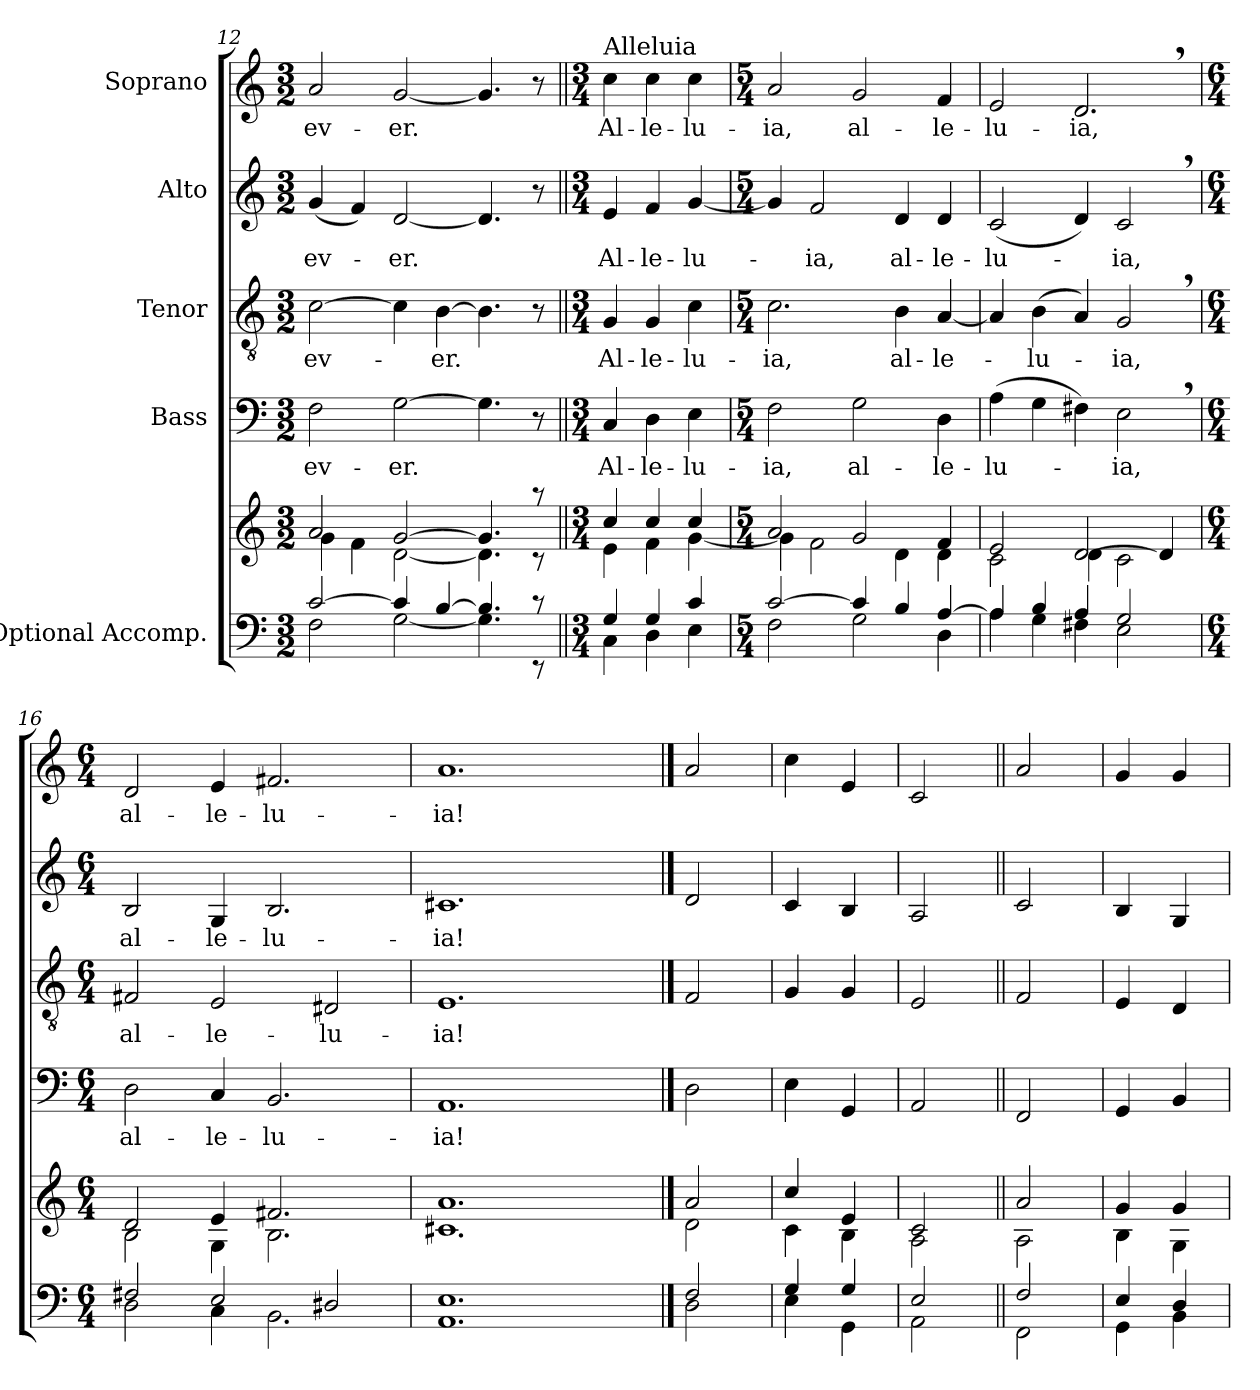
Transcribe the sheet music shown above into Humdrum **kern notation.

**kern	**kern	**kern	**text	**kern	**text	**kern	**text	**kern	**text
*part5	*part5	*part4	*part4	*part3	*part3	*part2	*part2	*part1	*part1
*staff6	*staff5	*staff4	*staff4	*staff3	*staff3	*staff2	*staff2	*staff1	*staff1
*I"Optional Accomp.	*	*I"Bass	*	*I"Tenor	*	*I"Alto	*	*I"Soprano	*
*clefF4	*clefG2	*clefF4	*	*clefGv2	*	*clefG2	*	*clefG2	*
*k[]	*k[]	*k[]	*	*k[]	*	*k[]	*	*k[]	*
*C:	*C:	*C:	*	*C:	*	*C:	*	*C:	*
*M3/2	*M3/2	*M3/2	*	*M3/2	*	*M3/2	*	*M3/2	*
=12	=12	=12	=12	=12	=12	=12	=12	=12	=12
*^	*^	*	*	*	*	*	*	*	*
!	!	!	!	!	!LO:LY:b	!	!LO:LY:b	!	!LO:LY:b	!	!LO:LY:b
[>2c/	2F\	2a/	4g\	2F\	-ev-	[2c\	-ev-	(4g/	-ev-	2a/	-ev-
.	.	.	4f\	.	.	.	.	4f/)	.	.	.
!	!	!	!	!	!LO:LY:b	!	!	!	!LO:LY:b	!	!LO:LY:b
4c/]	[<2G\	[>2g/	[<2d\	[2G\	-er.	4c\]	.	[2d/	-er.	[2g/	-er.
!	!	!	!	!	!	!	!LO:LY:b	!	!	!	!
[>4B/	.	.	.	.	.	[4B\	-er.	.	.	.	.
4.B/]	4.G\]	4.g/]	4.d\]	4.G\]	.	4.B\]	.	4.d/]	.	4.g/]	.
8rc	8rEE	8raa	8rc	8r	.	8r	.	8r	.	8r	.
!!LO:LB:g=z
=13||	=13||	=13||	=13||	=13||	=13||	=13||	=13||	=13||	=13||	=13||	=13||
*M3/4	*	*M3/4	*	*M3/4	*	*M3/4	*	*M3/4	*	*M3/4	*
!	!	!	!	!	!	!	!	!	!	!LO:TX:a:t=Alleluia	!
!	!	!	!	!	!LO:LY:b	!	!LO:LY:b	!	!LO:LY:b	!	!LO:LY:b
4G/	4C\	4cc/	4e\	4C/	Al-	4G/	Al-	4e/	Al-	4cc\	Al-
!	!	!	!	!	!LO:LY:b	!	!LO:LY:b	!	!LO:LY:b	!	!LO:LY:b
4G/	4D\	4cc/	4f\	4D\	-le-	4G/	-le-	4f/	-le-	4cc\	-le-
!	!	!	!	!	!LO:LY:b	!	!LO:LY:b	!	!LO:LY:b	!	!LO:LY:b
4c/	4E\	4cc/	[<4g\	4E\	-lu-	4c\	-lu-	[4g/	-lu-	4cc\	-lu-
=14	=14	=14	=14	=14	=14	=14	=14	=14	=14	=14	=14
*M5/4	*	*M5/4	*	*M5/4	*	*M5/4	*	*M5/4	*	*M5/4	*
!	!	!	!	!	!LO:LY:b	!	!LO:LY:b	!	!	!	!LO:LY:b
[>2c/	2F\	2a/	4g\]	2F\	-ia,	2.c\	-ia,	4g/]	.	2a/	-ia,
!	!	!	!	!	!	!	!	!	!LO:LY:b	!	!
.	.	.	2f\	.	.	.	.	2f/	-ia,	.	.
!	!	!	!	!	!LO:LY:b	!	!	!	!	!	!LO:LY:b
4c/]	2G\	2g/	.	2G\	al-	.	.	.	.	2g/	al-
!	!	!	!	!	!	!	!LO:LY:b	!	!LO:LY:b	!	!
4B/	.	.	4d\	.	.	4B\	al-	4d/	al-	.	.
!	!	!	!	!	!LO:LY:b	!	!LO:LY:b	!	!LO:LY:b	!	!LO:LY:b
[>4A/	4D\	4f/	4d\	4D\	-le-	[4A/	-le-	4d/	-le-	4f/	-le-
=15	=15	=15	=15	=15	=15	=15	=15	=15	=15	=15	=15
!	!	!	!	!	!LO:LY:b	!	!	!	!LO:LY:b	!	!LO:LY:b
4A/]	4A\	2e/	2c\	(>4A\	-lu-	4A/]	.	(2c/	-lu-	2e/	-lu-
!	!	!	!	!	!	!	!LO:LY:b	!	!	!	!
4B/	4G\	.	.	4G\	.	(>4B\	-lu-	.	.	.	.
!	!	!	!	!	!	!	!	!	!	!	!LO:LY:b
4A/	4F#X\	[>2d/	4d\	4F#X\)	.	4A/)	.	4d/)	.	2.d,>/	-ia,
!	!	!	!	!	!LO:LY:b	!	!LO:LY:b	!	!LO:LY:b	!	!
2G/	2E\	.	2c\	2E,>\	-ia,	2G,>/	-ia,	2c,>/	-ia,	.	.
.	.	4d/]	.	.	.	.	.	.	.	.	.
=16	=16	=16	=16	=16	=16	=16	=16	=16	=16	=16	=16
*M6/4	*	*M6/4	*	*M6/4	*	*M6/4	*	*M6/4	*	*M6/4	*
!	!	!	!	!	!LO:LY:b	!	!LO:LY:b	!	!LO:LY:b	!	!LO:LY:b
2F#X/	2D\	2d/	2B\	2D\	al-	2F#X/	al-	2B/	al-	2d/	al-
!	!	!	!	!	!LO:LY:b	!	!LO:LY:b	!	!LO:LY:b	!	!LO:LY:b
2E/	4C\	4e/	4G\	4C/	-le-	2E/	-le-	4G/	-le-	4e/	-le-
!	!	!	!	!	!LO:LY:b	!	!	!	!LO:LY:b	!	!LO:LY:b
.	2.BB\	2.f#X/	2.B\	2.BB/	-lu-	.	.	2.B/	-lu-	2.f#X/	-lu-
!	!	!	!	!	!	!	!LO:LY:b	!	!	!	!
2D#X/	.	.	.	.	.	2D#X/	-lu-	.	.	.	.
=17	=17	=17	=17	=17	=17	=17	=17	=17	=17	=17	=17
!	!	!	!	!	!LO:LY:b	!	!LO:LY:b	!	!LO:LY:b	!	!LO:LY:b
1.E	1.AA	1.a	1.c#X	1.AA	-ia!	1.E	-ia!	1.c#X	-ia!	1.a	-ia!
4ryy	4ryy	4ryy	4ryy	4ryy	.	4ryy	.	4ryy	.	4ryy	.
!!LO:PB:g=z
==18	==18	==18	==18	==18	==18	==18	==18	==18	==18	==18	==18
2F/	2D\	2a/	2d\	2D\	.	2F/	.	2d/	.	2a/	.
=19	=19	=19	=19	=19	=19	=19	=19	=19	=19	=19	=19
4G/	4E\	4cc/	4c\	4E\	.	4G/	.	4c/	.	4cc\	.
4G/	4GG\	4e/	4B\	4GG/	.	4G/	.	4B/	.	4e/	.
=20	=20	=20	=20	=20	=20	=20	=20	=20	=20	=20	=20
2E/	2AA\	2c/	2A\	2AA/	.	2E/	.	2A/	.	2c/	.
=21||	=21||	=21||	=21||	=21||	=21||	=21||	=21||	=21||	=21||	=21||	=21||
2F/	2FF\	2a/	2A\	2FF/	.	2F/	.	2c/	.	2a/	.
=22	=22	=22	=22	=22	=22	=22	=22	=22	=22	=22	=22
4E/	4GG\	4g/	4B\	4GG/	.	4E/	.	4B/	.	4g/	.
4D/	4BB\	4g/	4G\	4BB/	.	4D/	.	4G/	.	4g/	.
*v	*v	*	*	*	*	*	*	*	*	*	*
*	*v	*v	*	*	*	*	*	*	*	*
=	=	=	=	=	=	=	=	=	=
*-	*-	*-	*-	*-	*-	*-	*-	*-	*-
